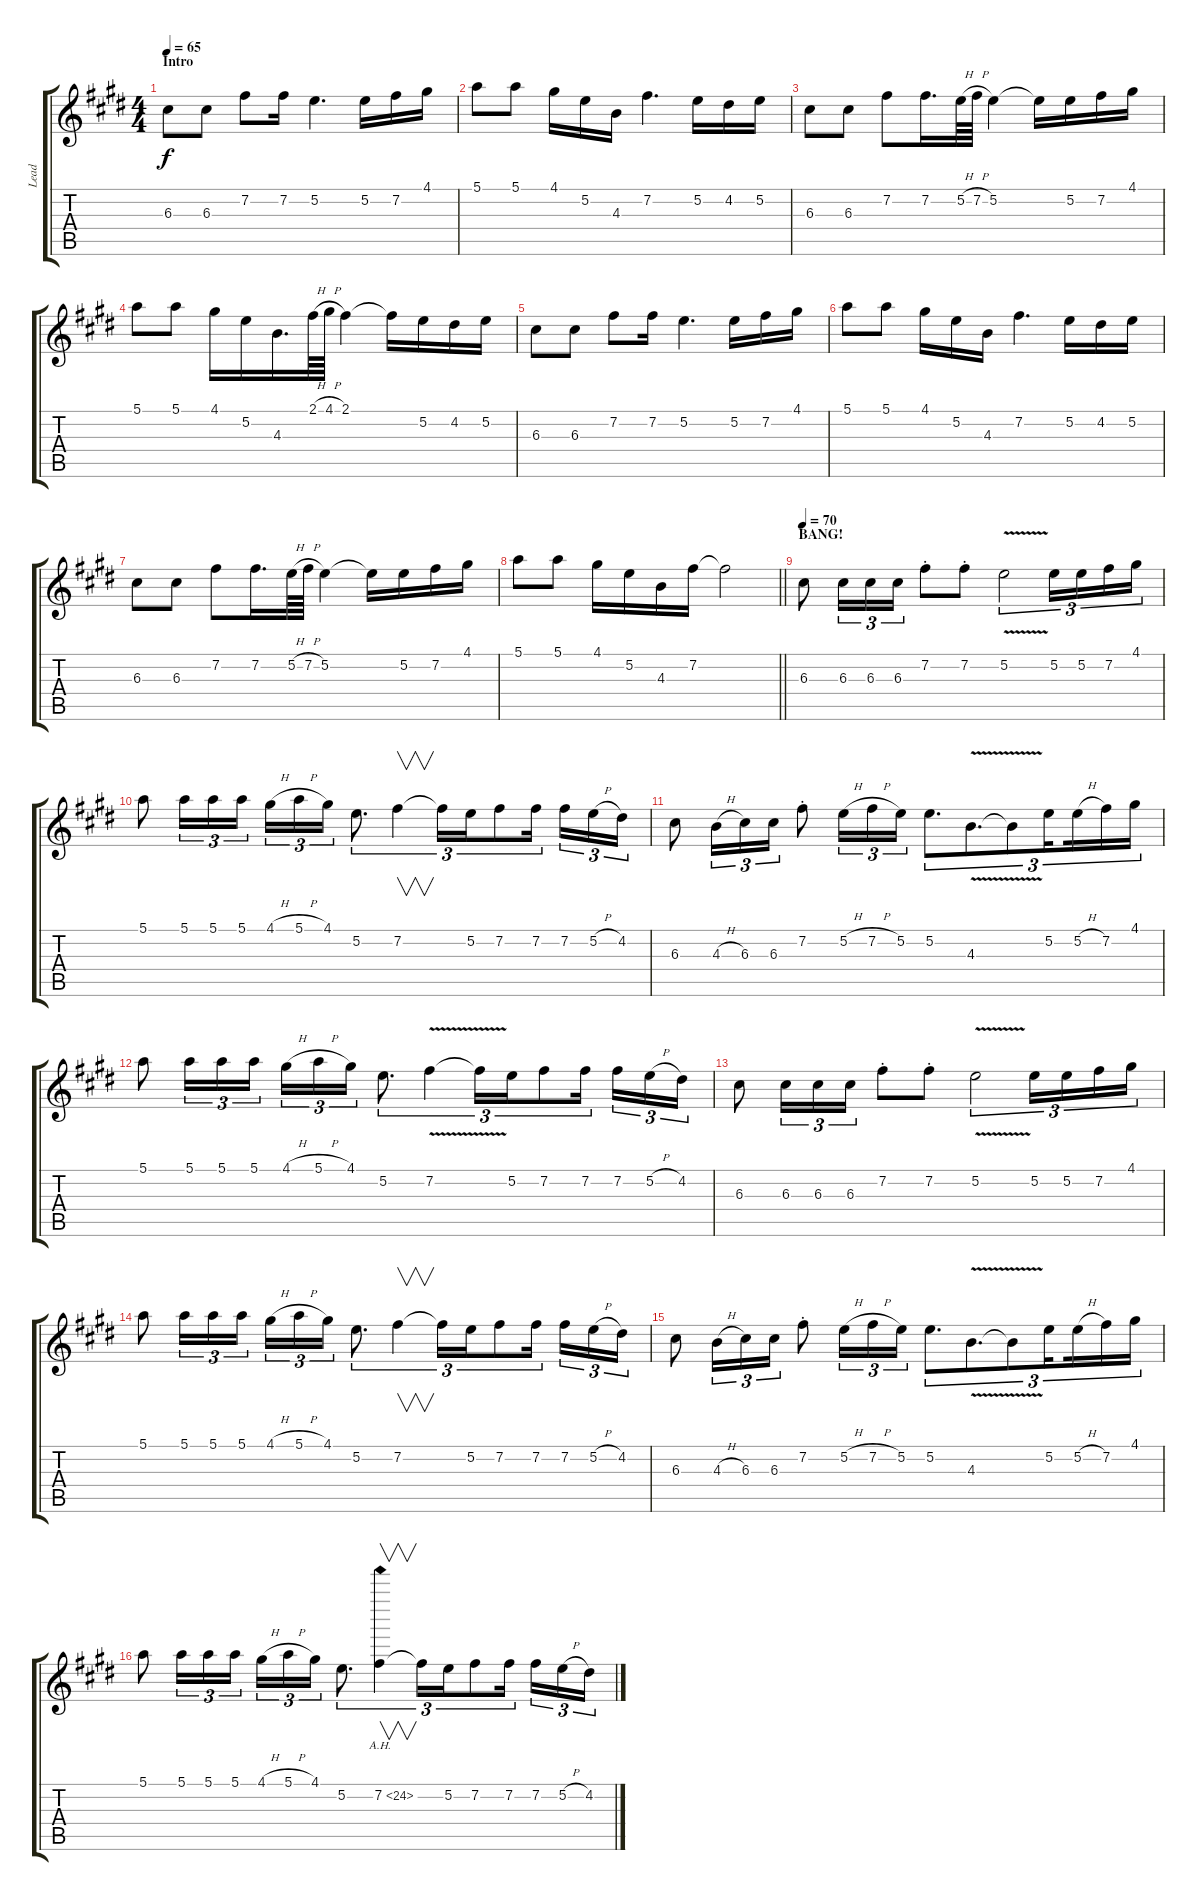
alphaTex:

\track ("Lead" "Lead") {instrument distortionguitar}
\staff {score tabs}
\tuning (E4 B3 G3 D3 A2 E2) {hide}
\ts (4 4)
\section ("" "Intro")
\tempo 65
\clef g2
\ks c#minor
6.3.8{dy f instrument acousticguitarnylon} 6.3.8 7.2.8 7.2.16 5.2.4{d} 5.2.16 7.2.16 4.1.16 |
5.1.8 5.1.8 4.1.16 5.2.16 4.3.16 7.2.4{d} 5.2.16 4.2.16 5.2.16 |
6.3.8 6.3.8 7.2.8 7.2.16{d} 5.2{h}.64 7.2{h}.64 5.2.4 5.2{t}.16 5.2.16 7.2.16 4.1.16 |
5.1.8 5.1.8 4.1.16 5.2.16 4.3.16{d} 2.1{h}.64 4.1{h}.64 2.1.4 2.1{t}.16 5.2.16 4.2.16 5.2.16 |
6.3.8 6.3.8 7.2.8 7.2.16 5.2.4{d} 5.2.16 7.2.16 4.1.16 |
5.1.8 5.1.8 4.1.16 5.2.16 4.3.16 7.2.4{d} 5.2.16 4.2.16 5.2.16 |
6.3.8 6.3.8 7.2.8 7.2.16{d} 5.2{h}.64 7.2{h}.64 5.2.4 5.2{t}.16 5.2.16 7.2.16 4.1.16 |
\barLineRight lightlight
5.1.8 5.1.8 4.1.16 5.2.16 4.3.16 7.2.16 7.2{t}.2 |
\section ("" "BANG!")
\tempo 70
6.3.8{instrument distortionguitar} 6.3.16{tu (3 2)} 6.3.16{tu (3 2)} 6.3.16{tu (3 2)} 7.2{st}.8 7.2{st}.8 5.2{v}.2{tu (3 2)} 5.2.16{tu (3 2)} 5.2.16{tu (3 2)} 7.2.16{tu (3 2)} 4.1.16{tu (3 2)} |
5.1.8 5.1.16{tu (3 2)} 5.1.16{tu (3 2)} 5.1.16{tu (3 2)} 4.1{h}.16{tu (3 2)} 5.1{h}.16{tu (3 2)} 4.1.16{tu (3 2)} 5.2.8{d tu (3 2)} 7.2.4{v tu (3 2)} 7.2{t}.16{tu (3 2)} 5.2.16{tu (3 2)} 7.2.8{tu (3 2)} 7.2.16{tu (3 2) beam splitsecondary} 7.2.16{tu (3 2)} 5.2{h}.16{tu (3 2)} 4.2.16{tu (3 2)} |
6.3.8 4.3{h}.16{tu (3 2)} 6.3.16{tu (3 2)} 6.3.16{tu (3 2)} 7.2{st}.8 5.2{h}.16{tu (3 2)} 7.2{h}.16{tu (3 2)} 5.2.16{tu (3 2)} 5.2.8{d tu (3 2)} 4.3{v}.8{d tu (3 2)} 4.3{t}.8{tu (3 2)} 5.2.16{tu (3 2) beam splitsecondary} 5.2{h}.16{tu (3 2)} 7.2.16{tu (3 2)} 4.1.16{tu (3 2)} |
5.1.8 5.1.16{tu (3 2)} 5.1.16{tu (3 2)} 5.1.16{tu (3 2)} 4.1{h}.16{tu (3 2)} 5.1{h}.16{tu (3 2)} 4.1.16{tu (3 2)} 5.2.8{d tu (3 2)} 7.2{v}.4{tu (3 2)} 7.2{t}.16{tu (3 2)} 5.2.16{tu (3 2)} 7.2.8{tu (3 2)} 7.2.16{tu (3 2) beam splitsecondary} 7.2.16{tu (3 2)} 5.2{h}.16{tu (3 2)} 4.2.16{tu (3 2)} |
6.3.8 6.3.16{tu (3 2)} 6.3.16{tu (3 2)} 6.3.16{tu (3 2)} 7.2{st}.8 7.2{st}.8 5.2{v}.2{tu (3 2)} 5.2.16{tu (3 2)} 5.2.16{tu (3 2)} 7.2.16{tu (3 2)} 4.1.16{tu (3 2)} |
5.1.8 5.1.16{tu (3 2)} 5.1.16{tu (3 2)} 5.1.16{tu (3 2)} 4.1{h}.16{tu (3 2)} 5.1{h}.16{tu (3 2)} 4.1.16{tu (3 2)} 5.2.8{d tu (3 2)} 7.2.4{v tu (3 2)} 7.2{t}.16{tu (3 2)} 5.2.16{tu (3 2)} 7.2.8{tu (3 2)} 7.2.16{tu (3 2) beam splitsecondary} 7.2.16{tu (3 2)} 5.2{h}.16{tu (3 2)} 4.2.16{tu (3 2)} |
6.3.8 4.3{h}.16{tu (3 2)} 6.3.16{tu (3 2)} 6.3.16{tu (3 2)} 7.2{st}.8 5.2{h}.16{tu (3 2)} 7.2{h}.16{tu (3 2)} 5.2.16{tu (3 2)} 5.2.8{d tu (3 2)} 4.3{v}.8{d tu (3 2)} 4.3{t}.8{tu (3 2)} 5.2.16{tu (3 2) beam splitsecondary} 5.2{h}.16{tu (3 2)} 7.2.16{tu (3 2)} 4.1.16{tu (3 2)} |
5.1.8 5.1.16{tu (3 2)} 5.1.16{tu (3 2)} 5.1.16{tu (3 2)} 4.1{h}.16{tu (3 2)} 5.1{h}.16{tu (3 2)} 4.1.16{tu (3 2)} 5.2.8{d tu (3 2)} 7.2{ah 17}.4{v tu (3 2)} 7.2{t}.16{tu (3 2)} 5.2.16{tu (3 2)} 7.2.8{tu (3 2)} 7.2.16{tu (3 2) beam splitsecondary} 7.2.16{tu (3 2)} 5.2{h}.16{tu (3 2)} 4.2.16{tu (3 2)}
